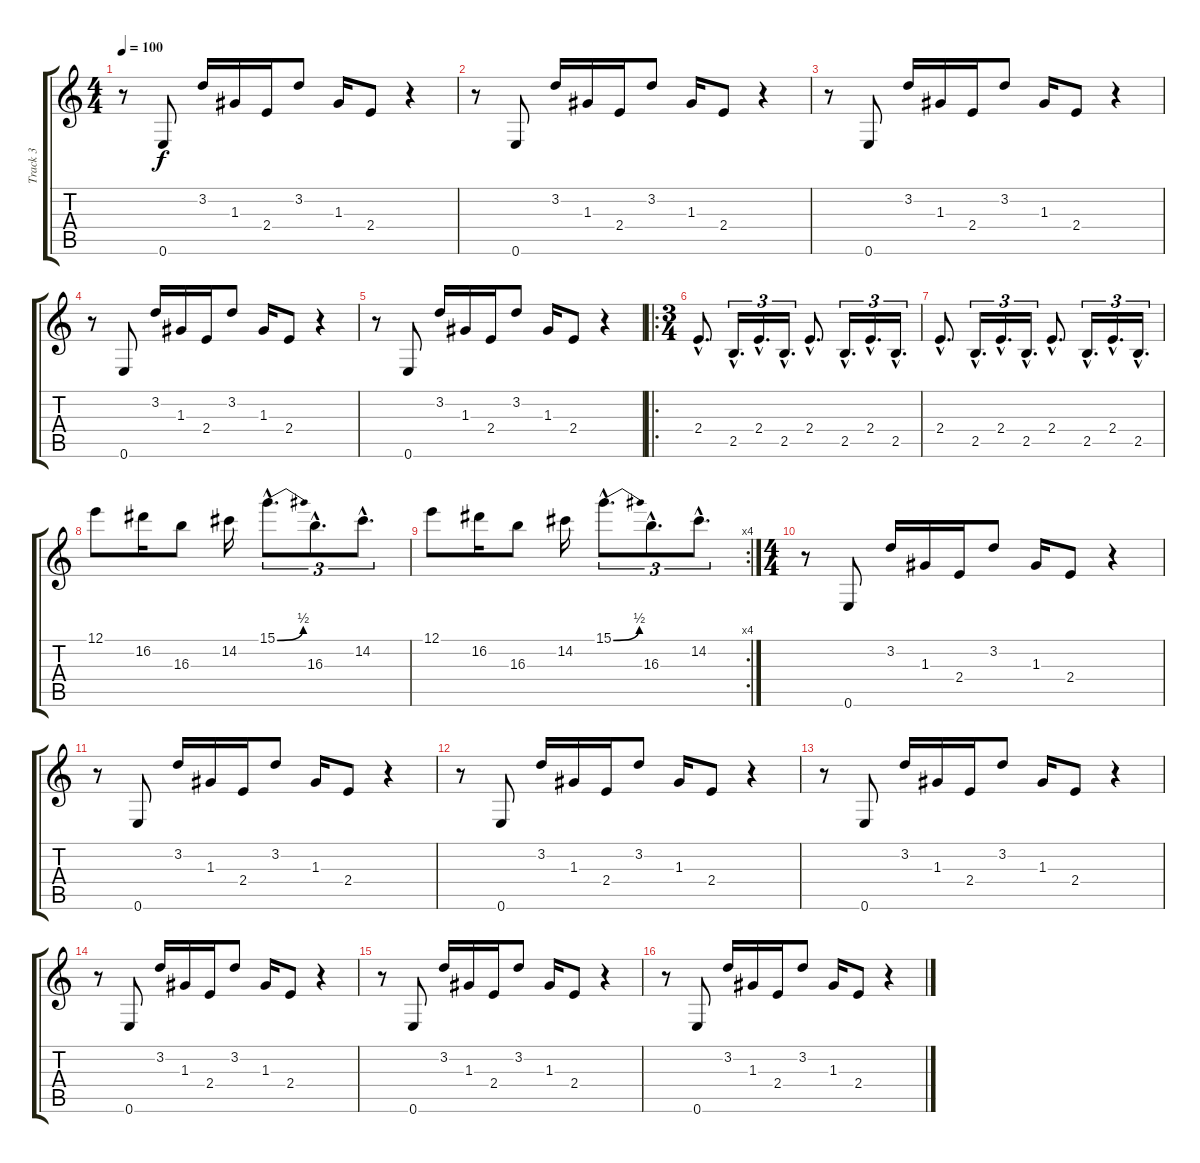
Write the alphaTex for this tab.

\track ("Track 3" "Track 3") {instrument overdrivenguitar}
\staff {score tabs}
\tuning (E4 B3 G3 D3 A2 E2) {hide}
\ts (4 4)
\tempo 100
\clef g2
\ks c
r.8{dy f} 0.6.8 3.2.16 1.3.16 2.4.16 3.2.8 1.3.16 2.4.8 r.4 |
r.8 0.6.8 3.2.16 1.3.16 2.4.16 3.2.8 1.3.16 2.4.8 r.4 |
r.8 0.6.8 3.2.16 1.3.16 2.4.16 3.2.8 1.3.16 2.4.8 r.4 |
r.8 0.6.8 3.2.16 1.3.16 2.4.16 3.2.8 1.3.16 2.4.8 r.4 |
r.8 0.6.8 3.2.16 1.3.16 2.4.16 3.2.8 1.3.16 2.4.8 r.4 |
\ro
\ts (3 4)
2.4{hac}.8{d} 2.5{hac}.16{d tu (3 2)} 2.4{hac}.16{d tu (3 2)} 2.5{hac}.16{d tu (3 2)} 2.4{hac}.8{d} 2.5{hac}.16{d tu (3 2)} 2.4{hac}.16{d tu (3 2)} 2.5{hac}.16{d tu (3 2)} |
2.4{hac}.8{d} 2.5{hac}.16{d tu (3 2)} 2.4{hac}.16{d tu (3 2)} 2.5{hac}.16{d tu (3 2)} 2.4{hac}.8{d} 2.5{hac}.16{d tu (3 2)} 2.4{hac}.16{d tu (3 2)} 2.5{hac}.16{d tu (3 2)} |
12.1.8 16.2.16 16.3.8 14.2.16 15.1{be (bend 0 0 60 2) hac}.8{d tu (3 2)} 16.3{hac}.8{d tu (3 2)} 14.2{hac}.8{d tu (3 2)} |
\rc 4
12.1.8 16.2.16 16.3.8 14.2.16 15.1{be (bend 0 0 60 2) hac}.8{d tu (3 2)} 16.3{hac}.8{d tu (3 2)} 14.2{hac}.8{d tu (3 2)} |
\ts (4 4)
r.8 0.6.8 3.2.16 1.3.16 2.4.16 3.2.8 1.3.16 2.4.8 r.4 |
r.8 0.6.8 3.2.16 1.3.16 2.4.16 3.2.8 1.3.16 2.4.8 r.4 |
r.8 0.6.8 3.2.16 1.3.16 2.4.16 3.2.8 1.3.16 2.4.8 r.4 |
r.8 0.6.8 3.2.16 1.3.16 2.4.16 3.2.8 1.3.16 2.4.8 r.4 |
r.8 0.6.8 3.2.16 1.3.16 2.4.16 3.2.8 1.3.16 2.4.8 r.4 |
r.8 0.6.8 3.2.16 1.3.16 2.4.16 3.2.8 1.3.16 2.4.8 r.4 |
r.8 0.6.8 3.2.16 1.3.16 2.4.16 3.2.8 1.3.16 2.4.8 r.4
